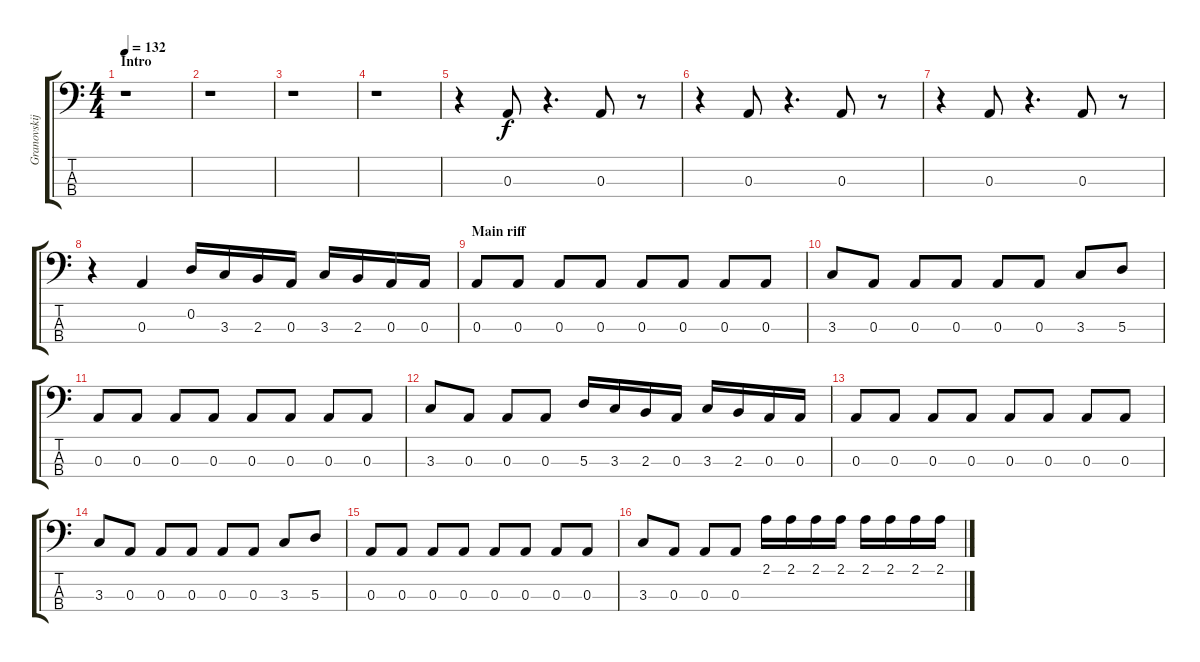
\track ("Granovskij" "Granovskij") {instrument electricbassfinger}
\staff {score tabs}
\tuning (G2 D2 A1 E1) {hide}
\ts (4 4)
\section ("" "Intro")
\tempo 132
\clef f4
\ks c
r.1{dy f instrument electricbassfinger} |
r.1 |
r.1 |
r.1 |
r.4 0.3.8 r.4{d} 0.3.8 r.8 |
r.4 0.3.8 r.4{d} 0.3.8 r.8 |
r.4 0.3.8 r.4{d} 0.3.8 r.8 |
r.4 0.3.4 0.2.16 3.3.16 2.3.16 0.3.16 3.3.16 2.3.16 0.3.16 0.3.16 |
\section ("" "Main riff")
0.3.8 0.3.8 0.3.8 0.3.8 0.3.8 0.3.8 0.3.8 0.3.8 |
3.3.8 0.3.8 0.3.8 0.3.8 0.3.8 0.3.8 3.3.8 5.3.8 |
0.3.8 0.3.8 0.3.8 0.3.8 0.3.8 0.3.8 0.3.8 0.3.8 |
3.3.8 0.3.8 0.3.8 0.3.8 5.3.16 3.3.16 2.3.16 0.3.16 3.3.16 2.3.16 0.3.16 0.3.16 |
0.3.8 0.3.8 0.3.8 0.3.8 0.3.8 0.3.8 0.3.8 0.3.8 |
3.3.8 0.3.8 0.3.8 0.3.8 0.3.8 0.3.8 3.3.8 5.3.8 |
0.3.8 0.3.8 0.3.8 0.3.8 0.3.8 0.3.8 0.3.8 0.3.8 |
3.3.8 0.3.8 0.3.8 0.3.8 2.1.16 2.1.16 2.1.16 2.1.16 2.1.16 2.1.16 2.1.16 2.1.16
